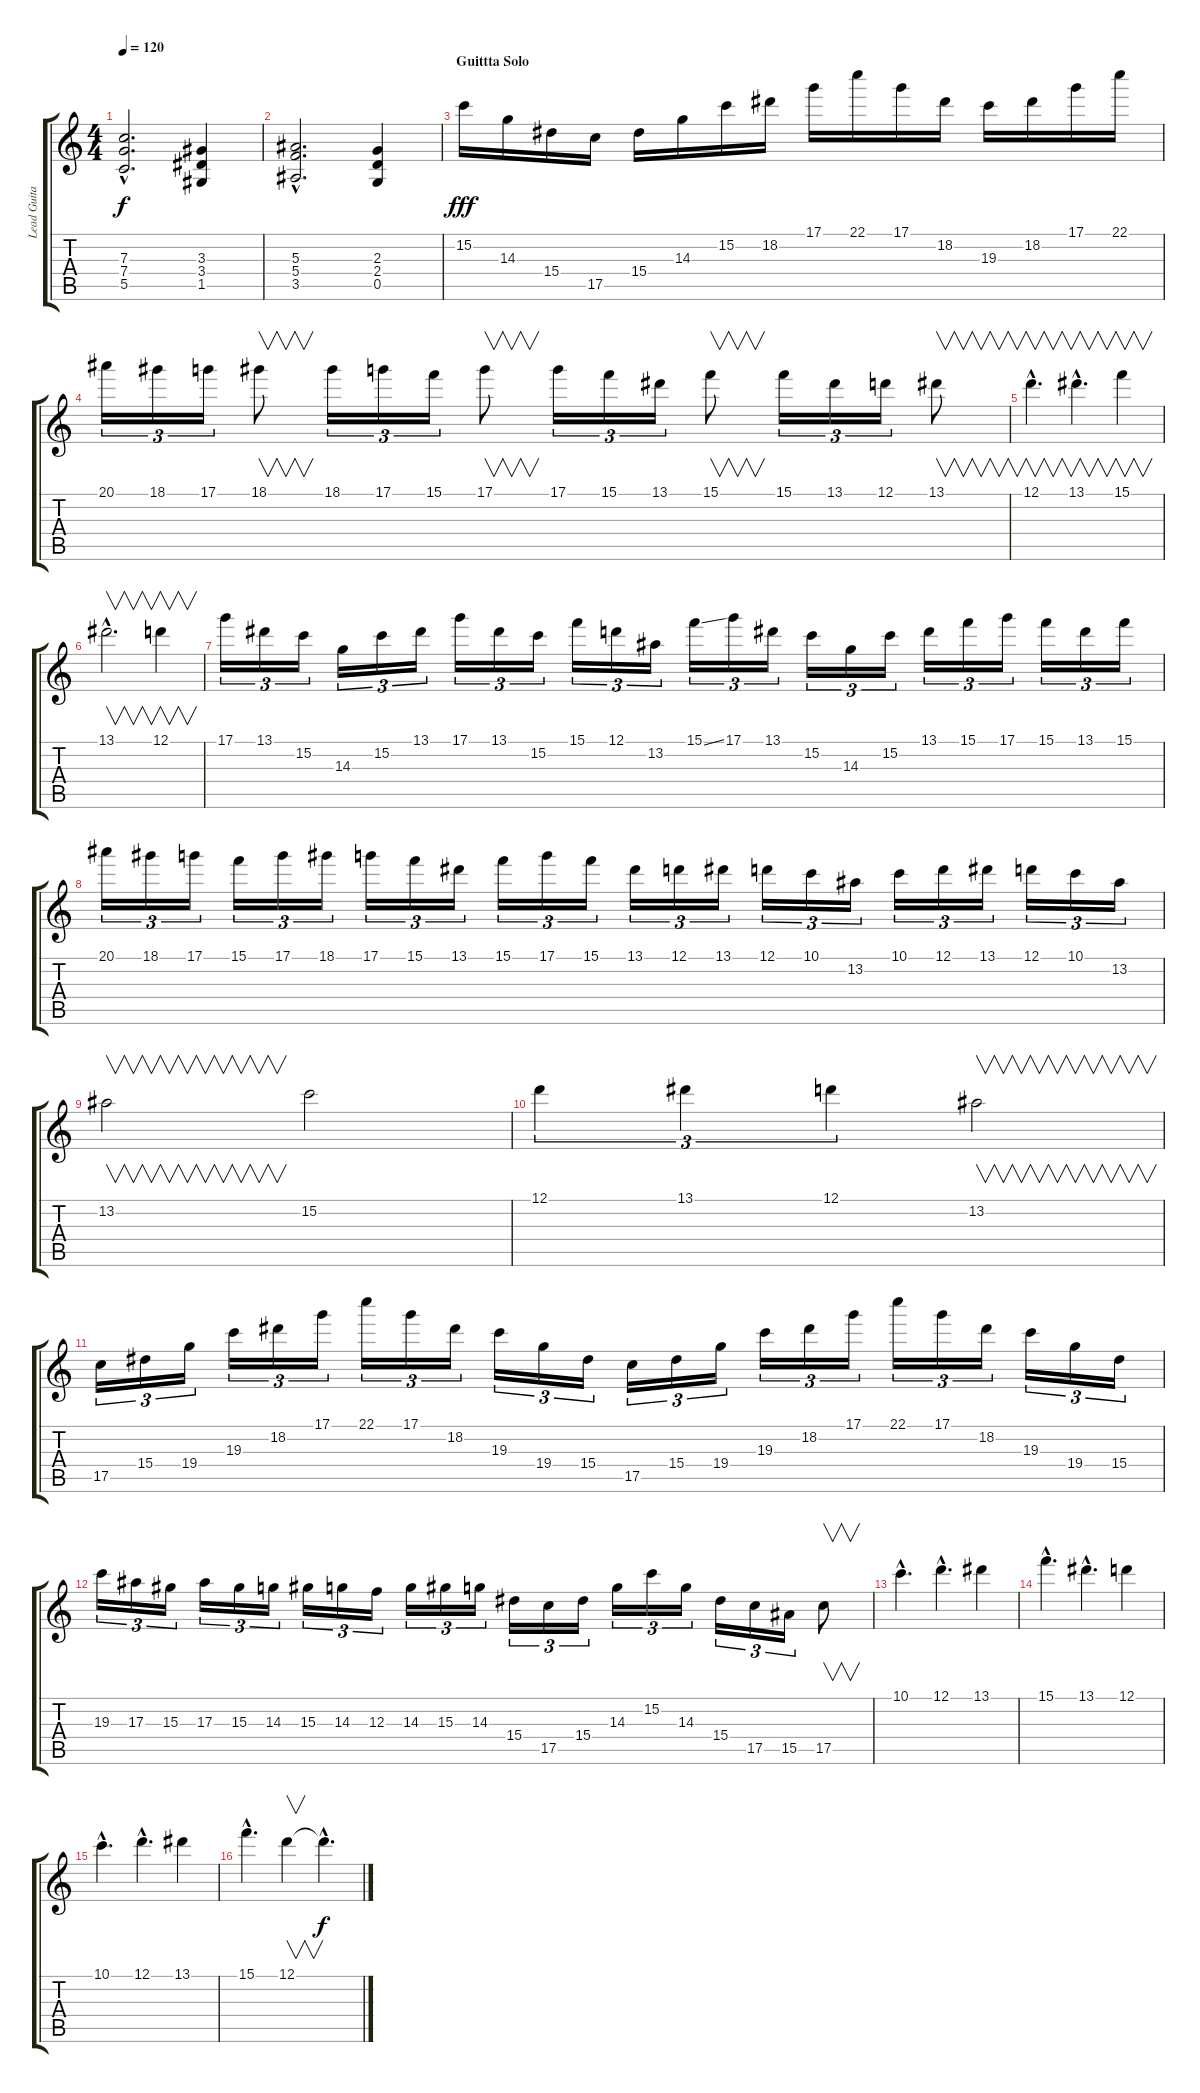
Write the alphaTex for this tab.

\track ("Lead Guitar" "Lead Guita") {instrument distortionguitar}
\staff {score tabs}
\tuning (D4 A3 F3 C3 G2 D2) {hide}
\ts (4 4)
\tempo 120
\clef g2
\ks c
(7.3{hac} 7.4{hac} 5.5{hac}).2{d dy f} (3.3 3.4 1.5).4 |
(5.3{hac} 5.4{hac} 3.5{hac}).2{d} (2.3 2.4 0.5).4 |
\section ("" "Guittta Solo")
15.2.16{dy fff volume 16} 14.3.16 15.4.16 17.5.16 15.4.16 14.3.16 15.2.16 18.2.16 17.1.16 22.1.16 17.1.16 18.2.16 19.3.16 18.2.16 17.1.16 22.1.16 |
20.1.16{tu (3 2)} 18.1.16{tu (3 2)} 17.1.16{tu (3 2)} 18.1.8{v} 18.1.16{tu (3 2)} 17.1.16{tu (3 2)} 15.1.16{tu (3 2)} 17.1.8{v} 17.1.16{tu (3 2)} 15.1.16{tu (3 2)} 13.1.16{tu (3 2)} 15.1.8{v} 15.1.16{tu (3 2)} 13.1.16{tu (3 2)} 12.1.16{tu (3 2)} 13.1.8{v} |
12.1{hac}.4{v d} 13.1{hac}.4{v d} 15.1.4{v} |
13.1{hac}.2{v d} 12.1.4{v} |
17.1.16{tu (3 2)} 13.1.16{tu (3 2)} 15.2.16{tu (3 2)} 14.3.16{tu (3 2)} 15.2.16{tu (3 2)} 13.1.16{tu (3 2)} 17.1.16{tu (3 2)} 13.1.16{tu (3 2)} 15.2.16{tu (3 2)} 15.1.16{tu (3 2)} 12.1.16{tu (3 2)} 13.2.16{tu (3 2)} 15.1{ss}.16{tu (3 2)} 17.1.16{tu (3 2)} 13.1.16{tu (3 2)} 15.2.16{tu (3 2)} 14.3.16{tu (3 2)} 15.2.16{tu (3 2)} 13.1.16{tu (3 2)} 15.1.16{tu (3 2)} 17.1.16{tu (3 2)} 15.1.16{tu (3 2)} 13.1.16{tu (3 2)} 15.1.16{tu (3 2)} |
20.1.16{tu (3 2)} 18.1.16{tu (3 2)} 17.1.16{tu (3 2)} 15.1.16{tu (3 2)} 17.1.16{tu (3 2)} 18.1.16{tu (3 2)} 17.1.16{tu (3 2)} 15.1.16{tu (3 2)} 13.1.16{tu (3 2)} 15.1.16{tu (3 2)} 17.1.16{tu (3 2)} 15.1.16{tu (3 2)} 13.1.16{tu (3 2)} 12.1.16{tu (3 2)} 13.1.16{tu (3 2)} 12.1.16{tu (3 2)} 10.1.16{tu (3 2)} 13.2.16{tu (3 2)} 10.1.16{tu (3 2)} 12.1.16{tu (3 2)} 13.1.16{tu (3 2)} 12.1.16{tu (3 2)} 10.1.16{tu (3 2)} 13.2.16{tu (3 2)} |
13.2.2{v} 15.2.2 |
12.1.4{tu (3 2)} 13.1.4{tu (3 2)} 12.1.4{tu (3 2)} 13.2.2{v} |
17.5.16{tu (3 2)} 15.4.16{tu (3 2)} 19.4.16{tu (3 2)} 19.3.16{tu (3 2)} 18.2.16{tu (3 2)} 17.1.16{tu (3 2)} 22.1.16{tu (3 2)} 17.1.16{tu (3 2)} 18.2.16{tu (3 2)} 19.3.16{tu (3 2)} 19.4.16{tu (3 2)} 15.4.16{tu (3 2)} 17.5.16{tu (3 2)} 15.4.16{tu (3 2)} 19.4.16{tu (3 2)} 19.3.16{tu (3 2)} 18.2.16{tu (3 2)} 17.1.16{tu (3 2)} 22.1.16{tu (3 2)} 17.1.16{tu (3 2)} 18.2.16{tu (3 2)} 19.3.16{tu (3 2)} 19.4.16{tu (3 2)} 15.4.16{tu (3 2)} |
19.3.16{tu (3 2)} 17.3.16{tu (3 2)} 15.3.16{tu (3 2)} 17.3.16{tu (3 2)} 15.3.16{tu (3 2)} 14.3.16{tu (3 2)} 15.3.16{tu (3 2)} 14.3.16{tu (3 2)} 12.3.16{tu (3 2)} 14.3.16{tu (3 2)} 15.3.16{tu (3 2)} 14.3.16{tu (3 2)} 15.4.16{tu (3 2)} 17.5.16{tu (3 2)} 15.4.16{tu (3 2)} 14.3.16{tu (3 2)} 15.2.16{tu (3 2)} 14.3.16{tu (3 2)} 15.4.16{tu (3 2)} 17.5.16{tu (3 2)} 15.5.16{tu (3 2)} 17.5.8{v} |
10.1{hac}.4{d} 12.1{hac}.4{d} 13.1.4 |
15.1{hac}.4{d} 13.1{hac}.4{d} 12.1.4 |
10.1{hac}.4{d} 12.1{hac}.4{d} 13.1.4 |
15.1{hac}.4{d} 12.1.4{v} 12.1{hac t}.4{d dy f}
